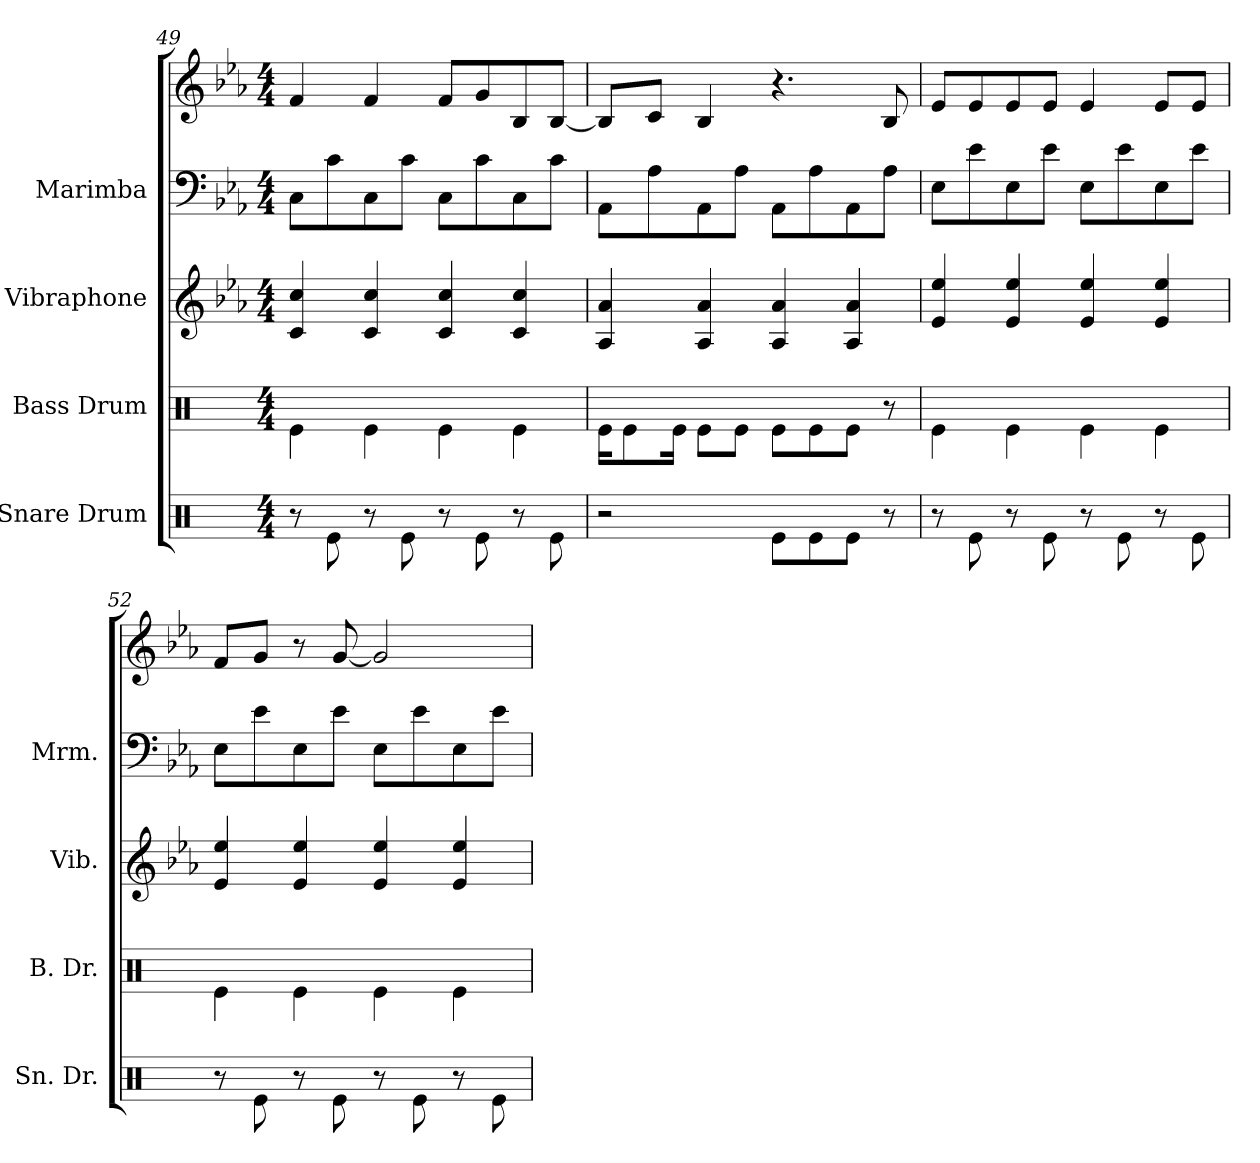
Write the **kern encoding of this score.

**kern	**kern	**kern	**kern	**kern
*part4	*part3	*part2	*part1	*part1
*staff5	*staff4	*staff3	*staff2	*staff1
*I"Snare Drum	*I"Bass Drum	*I"Vibraphone	*I"Marimba	*
*I'Sn. Dr.	*I'B. Dr.	*I'Vib.	*I'Mrm.	*
!!LO:PB:g=z
*clefX	*clefX	*clefG2	*clefF4	*clefG2
*k[]	*k[]	*k[b-e-a-]	*k[b-e-a-]	*k[b-e-a-]
*M4/4	*M4/4	*M4/4	*M4/4	*M4/4
=49	=49	=49	=49	=49
8r	4Re\	4c/ 4cc/	8C\L	4f/
8Re\	.	.	8c\	.
8r	4Re\	4c/ 4cc/	8C\	4f/
8Re\	.	.	8c\J	.
8r	4Re\	4c/ 4cc/	8C\L	8f/L
8Re\	.	.	8c\	8g/
8r	4Re\	4c/ 4cc/	8C\	8B-/
8Re\	.	.	8c\J	[8B-/J
=50	=50	=50	=50	=50
2r	16Re\KL	4A-/ 4a-/	8AA-\L	8B-/L]
.	8Re\	.	.	.
.	.	.	8A-\	8c/J
.	16Re\Jk	.	.	.
.	8Re\L	4A-/ 4a-/	8AA-\	4B-/
.	8Re\J	.	8A-\J	.
8Re\L	8Re\L	4A-/ 4a-/	8AA-\L	4.r
8Re\	8Re\	.	8A-\	.
8Re\J	8Re\J	4A-/ 4a-/	8AA-\	.
8r	8r	.	8A-\J	8B-/
=51	=51	=51	=51	=51
8r	4Re\	4e-/ 4ee-/	8E-\L	8e-/L
8Re\	.	.	8e-\	8e-/
8r	4Re\	4e-/ 4ee-/	8E-\	8e-/
8Re\	.	.	8e-\J	8e-/J
8r	4Re\	4e-/ 4ee-/	8E-\L	4e-/
8Re\	.	.	8e-\	.
8r	4Re\	4e-/ 4ee-/	8E-\	8e-/L
8Re\	.	.	8e-\J	8e-/J
=52	=52	=52	=52	=52
8r	4Re\	4e-/ 4ee-/	8E-\L	8f/L
8Re\	.	.	8e-\	8g/J
8r	4Re\	4e-/ 4ee-/	8E-\	8r
8Re\	.	.	8e-\J	[8g/
8r	4Re\	4e-/ 4ee-/	8E-\L	2g/]
8Re\	.	.	8e-\	.
8r	4Re\	4e-/ 4ee-/	8E-\	.
8Re\	.	.	8e-\J	.
=	=	=	=	=
*-	*-	*-	*-	*-
